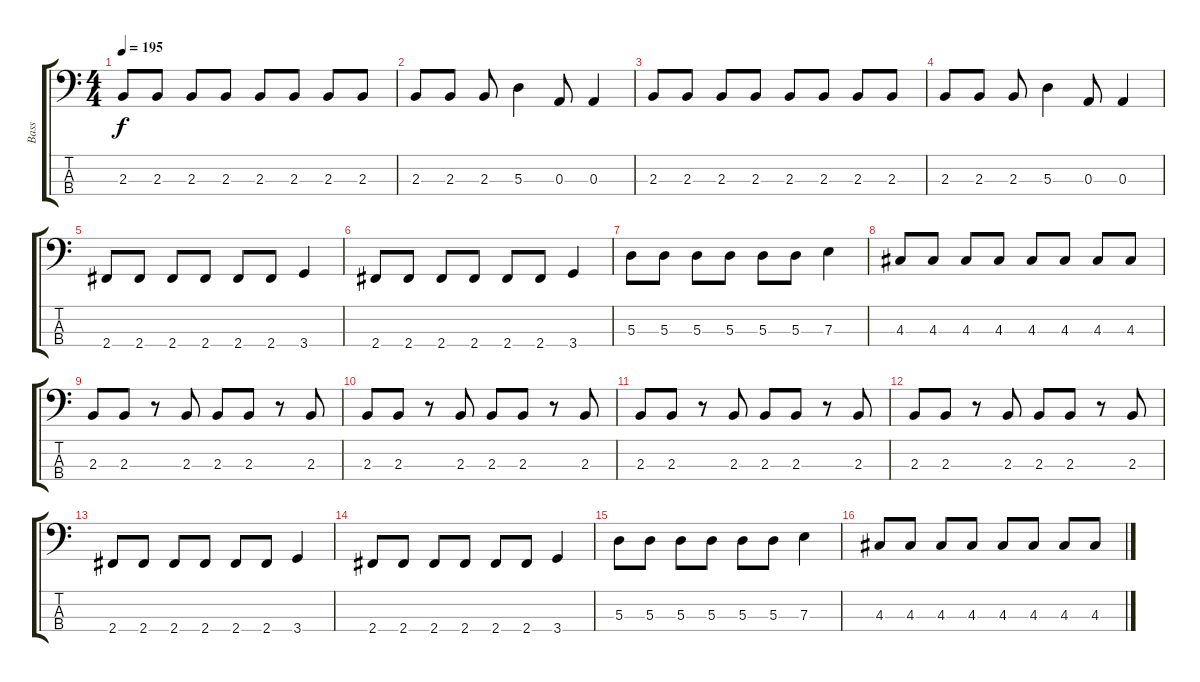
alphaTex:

\track ("Bass" "Bass") {instrument electricbasspick}
\staff {score tabs}
\tuning (G2 D2 A1 E1) {hide}
\ts (4 4)
\tempo 195
\clef f4
\ks c
2.3.8{dy f} 2.3.8 2.3.8 2.3.8 2.3.8 2.3.8 2.3.8 2.3.8 |
2.3.8 2.3.8 2.3.8 5.3.4 0.3.8 0.3.4 |
2.3.8 2.3.8 2.3.8 2.3.8 2.3.8 2.3.8 2.3.8 2.3.8 |
2.3.8 2.3.8 2.3.8 5.3.4 0.3.8 0.3.4 |
2.4.8 2.4.8 2.4.8 2.4.8 2.4.8 2.4.8 3.4.4 |
2.4.8 2.4.8 2.4.8 2.4.8 2.4.8 2.4.8 3.4.4 |
5.3.8 5.3.8 5.3.8 5.3.8 5.3.8 5.3.8 7.3.4 |
4.3.8 4.3.8 4.3.8 4.3.8 4.3.8 4.3.8 4.3.8 4.3.8 |
2.3.8 2.3.8 r.8 2.3.8 2.3.8 2.3.8 r.8 2.3.8 |
2.3.8 2.3.8 r.8 2.3.8 2.3.8 2.3.8 r.8 2.3.8 |
2.3.8 2.3.8 r.8 2.3.8 2.3.8 2.3.8 r.8 2.3.8 |
2.3.8 2.3.8 r.8 2.3.8 2.3.8 2.3.8 r.8 2.3.8 |
2.4.8 2.4.8 2.4.8 2.4.8 2.4.8 2.4.8 3.4.4 |
2.4.8 2.4.8 2.4.8 2.4.8 2.4.8 2.4.8 3.4.4 |
5.3.8 5.3.8 5.3.8 5.3.8 5.3.8 5.3.8 7.3.4 |
4.3.8 4.3.8 4.3.8 4.3.8 4.3.8 4.3.8 4.3.8 4.3.8
